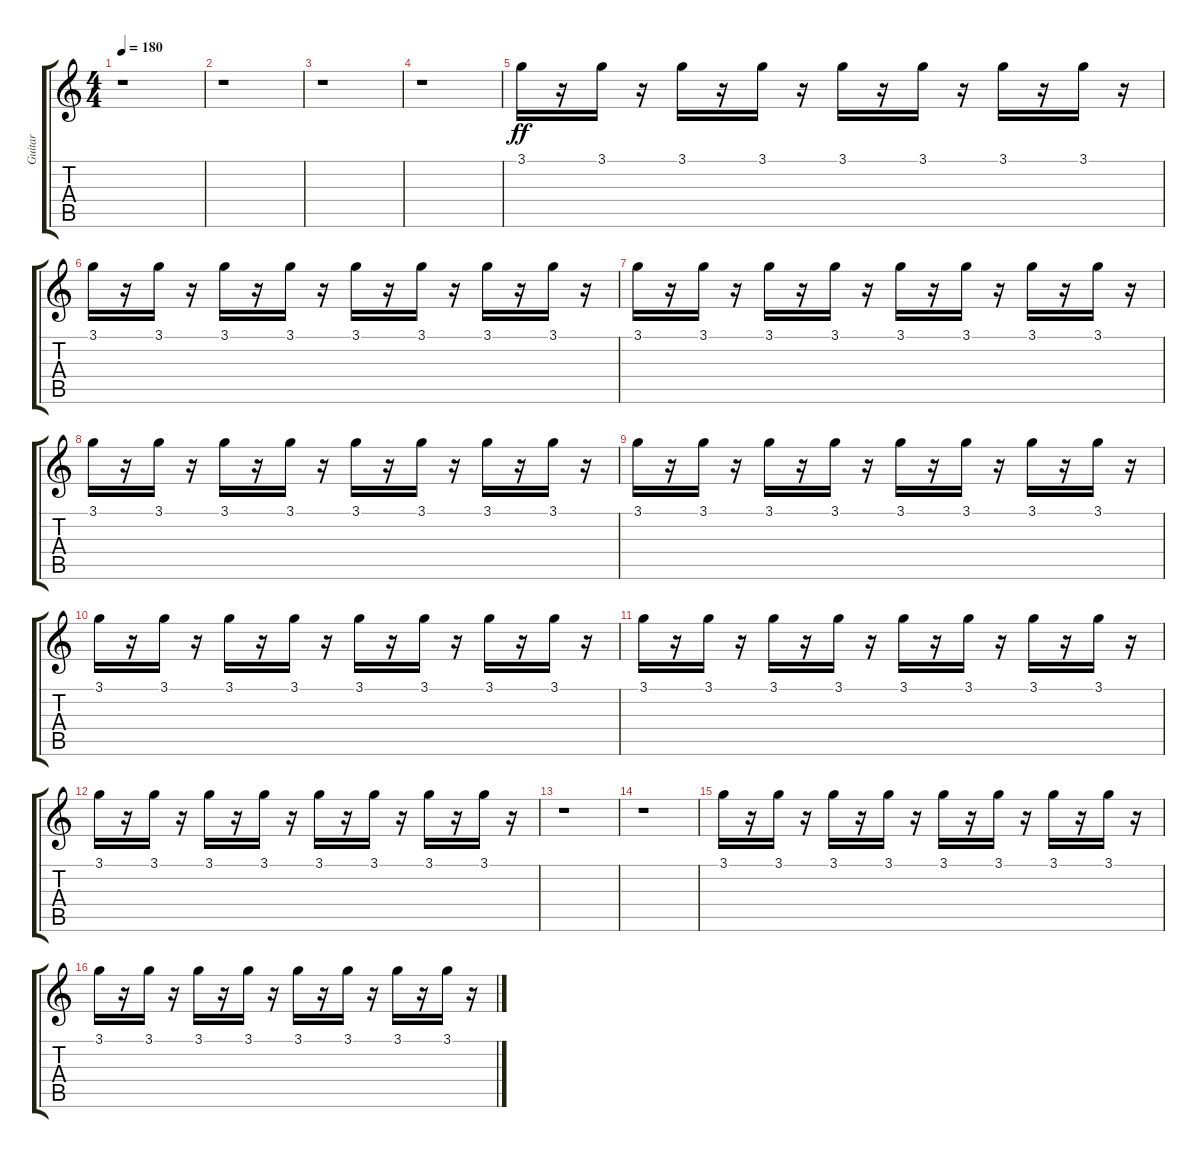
\track ("Guitar" "Guitar") {instrument overdrivenguitar}
\staff {score tabs}
\tuning (E4 B3 G3 D3 A2 E2) {hide}
\ts (4 4)
\tempo 180
\clef g2
\ks c
r.1{dy ff} |
r.1 |
r.1 |
r.1 |
3.1.16{balance 0} r.16 3.1.16{balance 2} r.16 3.1.16{balance 4} r.16 3.1.16{balance 6} r.16 3.1.16{balance 8} r.16 3.1.16{balance 10} r.16 3.1.16{balance 12} r.16 3.1.16{balance 14} r.16 |
3.1.16{balance 16} r.16 3.1.16{balance 14} r.16 3.1.16{balance 12} r.16 3.1.16{balance 10} r.16 3.1.16{balance 8} r.16 3.1.16{balance 6} r.16 3.1.16{balance 4} r.16 3.1.16{balance 2} r.16 |
3.1.16{balance 0} r.16 3.1.16{balance 2} r.16 3.1.16{balance 4} r.16 3.1.16{balance 6} r.16 3.1.16{balance 8} r.16 3.1.16{balance 10} r.16 3.1.16{balance 12} r.16 3.1.16{balance 14} r.16 |
3.1.16{balance 16} r.16 3.1.16{balance 14} r.16 3.1.16{balance 12} r.16 3.1.16{balance 10} r.16 3.1.16{balance 8} r.16 3.1.16{balance 6} r.16 3.1.16{balance 4} r.16 3.1.16{balance 2} r.16 |
3.1.16{balance 0} r.16 3.1.16{balance 2} r.16 3.1.16{balance 4} r.16 3.1.16{balance 6} r.16 3.1.16{balance 8} r.16 3.1.16{balance 10} r.16 3.1.16{balance 12} r.16 3.1.16{balance 14} r.16 |
3.1.16{balance 16} r.16 3.1.16{balance 14} r.16 3.1.16{balance 12} r.16 3.1.16{balance 10} r.16 3.1.16{balance 8} r.16 3.1.16{balance 6} r.16 3.1.16{balance 4} r.16 3.1.16{balance 2} r.16 |
3.1.16{balance 0} r.16 3.1.16{balance 2} r.16 3.1.16{balance 4} r.16 3.1.16{balance 6} r.16 3.1.16{balance 8} r.16 3.1.16{balance 10} r.16 3.1.16{balance 12} r.16 3.1.16{balance 14} r.16 |
3.1.16{balance 16} r.16 3.1.16{balance 14} r.16 3.1.16{balance 12} r.16 3.1.16{balance 10} r.16 3.1.16{balance 8} r.16 3.1.16{balance 6} r.16 3.1.16{balance 4} r.16 3.1.16{balance 2} r.16 |
r.1 |
r.1 |
3.1.16{balance 0} r.16 3.1.16{balance 2} r.16 3.1.16{balance 4} r.16 3.1.16{balance 6} r.16 3.1.16{balance 8} r.16 3.1.16{balance 10} r.16 3.1.16{balance 12} r.16 3.1.16{balance 14} r.16 |
3.1.16{balance 16} r.16 3.1.16{balance 14} r.16 3.1.16{balance 12} r.16 3.1.16{balance 10} r.16 3.1.16{balance 8} r.16 3.1.16{balance 6} r.16 3.1.16{balance 4} r.16 3.1.16{balance 2} r.16
